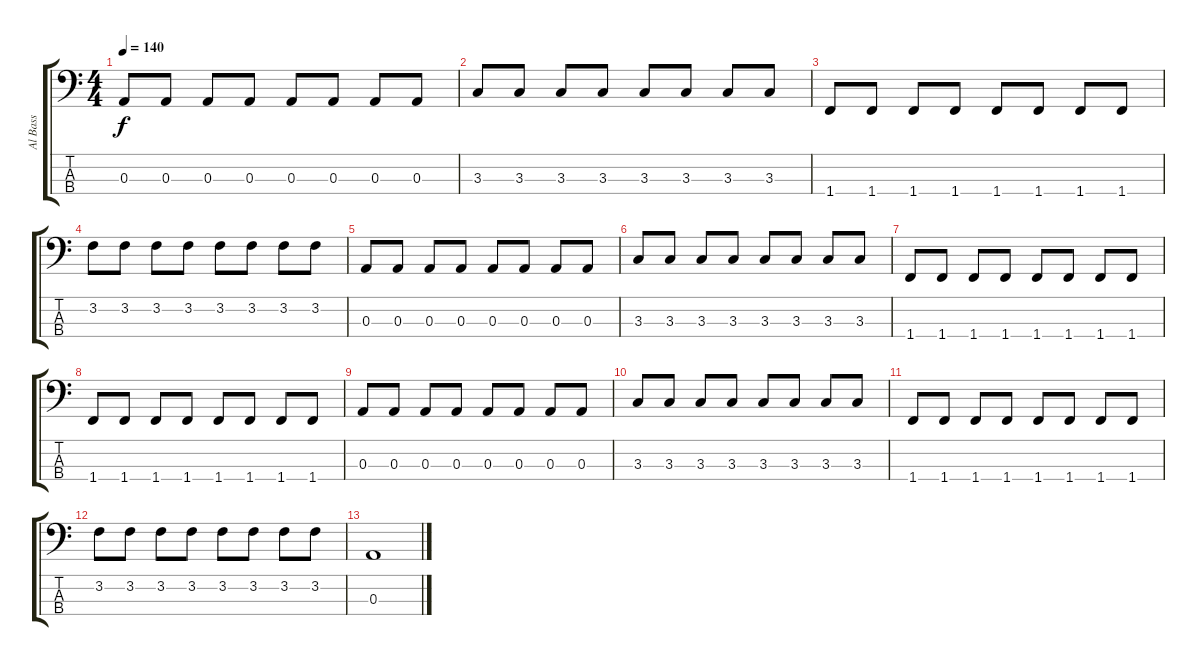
\track ("Al Bass" "Al Bass") {instrument electricbasspick}
\staff {score tabs}
\tuning (G2 D2 A1 E1) {hide}
\ts (4 4)
\tempo 140
\clef f4
\ks c
0.3.8{dy f} 0.3.8 0.3.8 0.3.8 0.3.8 0.3.8 0.3.8 0.3.8 |
3.3.8 3.3.8 3.3.8 3.3.8 3.3.8 3.3.8 3.3.8 3.3.8 |
1.4.8 1.4.8 1.4.8 1.4.8 1.4.8 1.4.8 1.4.8 1.4.8 |
3.2.8 3.2.8 3.2.8 3.2.8 3.2.8 3.2.8 3.2.8 3.2.8 |
0.3.8 0.3.8 0.3.8 0.3.8 0.3.8 0.3.8 0.3.8 0.3.8 |
3.3.8 3.3.8 3.3.8 3.3.8 3.3.8 3.3.8 3.3.8 3.3.8 |
1.4.8 1.4.8 1.4.8 1.4.8 1.4.8 1.4.8 1.4.8 1.4.8 |
1.4.8 1.4.8 1.4.8 1.4.8 1.4.8 1.4.8 1.4.8 1.4.8 |
0.3.8 0.3.8 0.3.8 0.3.8 0.3.8 0.3.8 0.3.8 0.3.8 |
3.3.8 3.3.8 3.3.8 3.3.8 3.3.8 3.3.8 3.3.8 3.3.8 |
1.4.8 1.4.8 1.4.8 1.4.8 1.4.8 1.4.8 1.4.8 1.4.8 |
3.2.8 3.2.8 3.2.8 3.2.8 3.2.8 3.2.8 3.2.8 3.2.8 |
0.3.1
